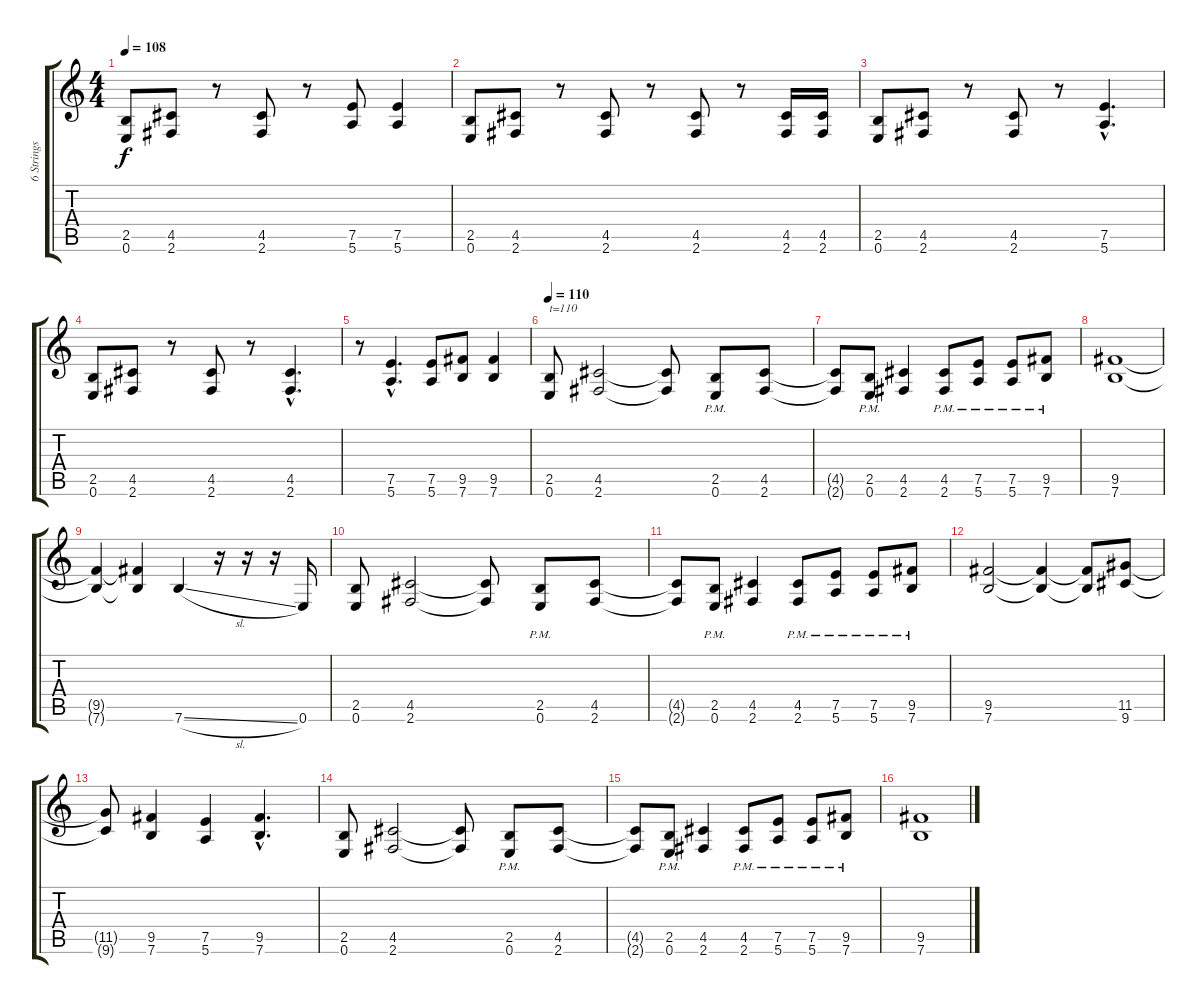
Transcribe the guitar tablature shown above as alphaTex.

\track ("6 Strings Guitar" "6 Strings ") {instrument distortionguitar}
\staff {score tabs}
\tuning (E4 B3 G3 D3 A2 E2) {hide}
\ts (4 4)
\tempo 108
\clef g2
\ks c
(2.5 0.6).8{dy f} (4.5 2.6).8 r.8 (4.5 2.6).8 r.8 (7.5 5.6).8 (7.5 5.6).4 |
(2.5 0.6).8 (4.5 2.6).8 r.8 (4.5 2.6).8 r.8 (4.5 2.6).8 r.8 (4.5 2.6).16 (4.5 2.6).16 |
(2.5 0.6).8 (4.5 2.6).8 r.8 (4.5 2.6).8 r.8 (7.5{hac} 5.6{hac}).4{d} |
(2.5 0.6).8 (4.5 2.6).8 r.8 (4.5 2.6).8 r.8 (4.5{hac} 2.6{hac}).4{d} |
r.8 (7.5{hac} 5.6{hac}).4{d} (7.5 5.6).8 (9.5 7.6).8 (9.5 7.6).4 |
\tempo 110
(2.5 0.6).8{txt "t=110"} (4.5 2.6).2 (4.5{t} 2.6{t}).8 (2.5{pm} 0.6{pm}).8 (4.5 2.6).8 |
(4.5{t} 2.6{t}).8 (2.5{pm} 0.6{pm}).8 (4.5 2.6).4 (4.5{pm} 2.6{pm}).8 (7.5{pm} 5.6{pm}).8 (7.5{pm} 5.6{pm}).8 (9.5{pm} 7.6{pm}).8 |
(9.5 7.6).1 |
(9.5{t} 7.6{t}).4 (9.5{t} 7.6{t}).4 7.6{sl}.4 r.16 r.16 r.16 0.6.16 |
(2.5 0.6).8 (4.5 2.6).2 (4.5{t} 2.6{t}).8 (2.5{pm} 0.6{pm}).8 (4.5 2.6).8 |
(4.5{t} 2.6{t}).8 (2.5{pm} 0.6{pm}).8 (4.5 2.6).4 (4.5{pm} 2.6{pm}).8 (7.5{pm} 5.6{pm}).8 (7.5{pm} 5.6{pm}).8 (9.5{pm} 7.6{pm}).8 |
(9.5 7.6).2 (9.5{t} 7.6{t}).4 (9.5{t} 7.6{t}).8 (11.5 9.6).8 |
(11.5{t} 9.6{t}).8 (9.5 7.6).4 (7.5 5.6).4 (9.5{hac} 7.6{hac}).4{d} |
(2.5 0.6).8 (4.5 2.6).2 (4.5{t} 2.6{t}).8 (2.5{pm} 0.6{pm}).8 (4.5 2.6).8 |
(4.5{t} 2.6{t}).8 (2.5{pm} 0.6{pm}).8 (4.5 2.6).4 (4.5{pm} 2.6{pm}).8 (7.5{pm} 5.6{pm}).8 (7.5{pm} 5.6{pm}).8 (9.5{pm} 7.6{pm}).8 |
(9.5 7.6).1
